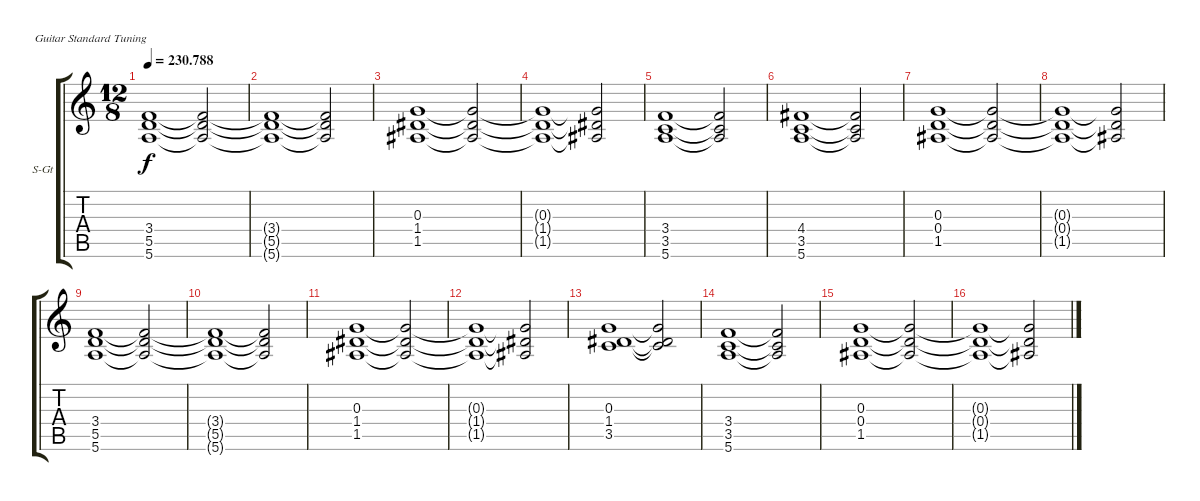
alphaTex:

\bracketExtendMode groupsimilarinstruments
\firstSystemTrackNameOrientation horizontal
\otherSystemsTrackNameOrientation horizontal
\track ("Синтезатор I" "S-Gt") {instrument choiraahs}
\staff {score tabs}
\tuning (E4 B3 G3 D3 A2 E2)
\displaytranspose 12
\ts (12 8)
\tempo
230.788
\accidentals auto
\clef g2
\ottava regular
\simile none
\ks c
(3.4 5.5 5.6).1{dy f} (3.4{t} 5.5{t} 5.6{t}).2 |
(3.4{t} 5.5{t} 5.6{t}).1 (3.4{t} 5.5{t} 5.6{t}).2 |
(0.3 1.4 1.5).1 (0.3{t} 1.4{t} 1.5{t}).2 |
(0.3{t} 1.4{t} 1.5{t}).1 (0.3{t} 1.4{t} 1.5{t}).2 |
(3.4 3.5 5.6).1 (3.4{t} 3.5{t} 5.6{t}).2 |
(4.4 3.5 5.6).1 (4.4{t} 3.5{t} 5.6{t}).2 |
(0.3 0.4 1.5).1 (0.3{t} 0.4{t} 1.5{t}).2 |
(0.3{t} 0.4{t} 1.5{t}).1 (0.3{t} 0.4{t} 1.5{t}).2 |
(3.4 5.5 5.6).1 (3.4{t} 5.5{t} 5.6{t}).2 |
(3.4{t} 5.5{t} 5.6{t}).1 (3.4{t} 5.5{t} 5.6{t}).2 |
(0.3 1.4 1.5).1 (0.3{t} 1.4{t} 1.5{t}).2 |
(0.3{t} 1.4{t} 1.5{t}).1 (0.3{t} 1.4{t} 1.5{t}).2 |
(0.3 1.4 3.5).1 (0.3{t} 1.4{t} 3.5{t}).2 |
(3.4 3.5 5.6).1 (3.4{t} 3.5{t} 5.6{t}).2 |
(0.3 0.4 1.5).1 (0.3{t} 0.4{t} 1.5{t}).2 |
(0.3{t} 0.4{t} 1.5{t}).1 (0.3{t} 0.4{t} 1.5{t}).2
